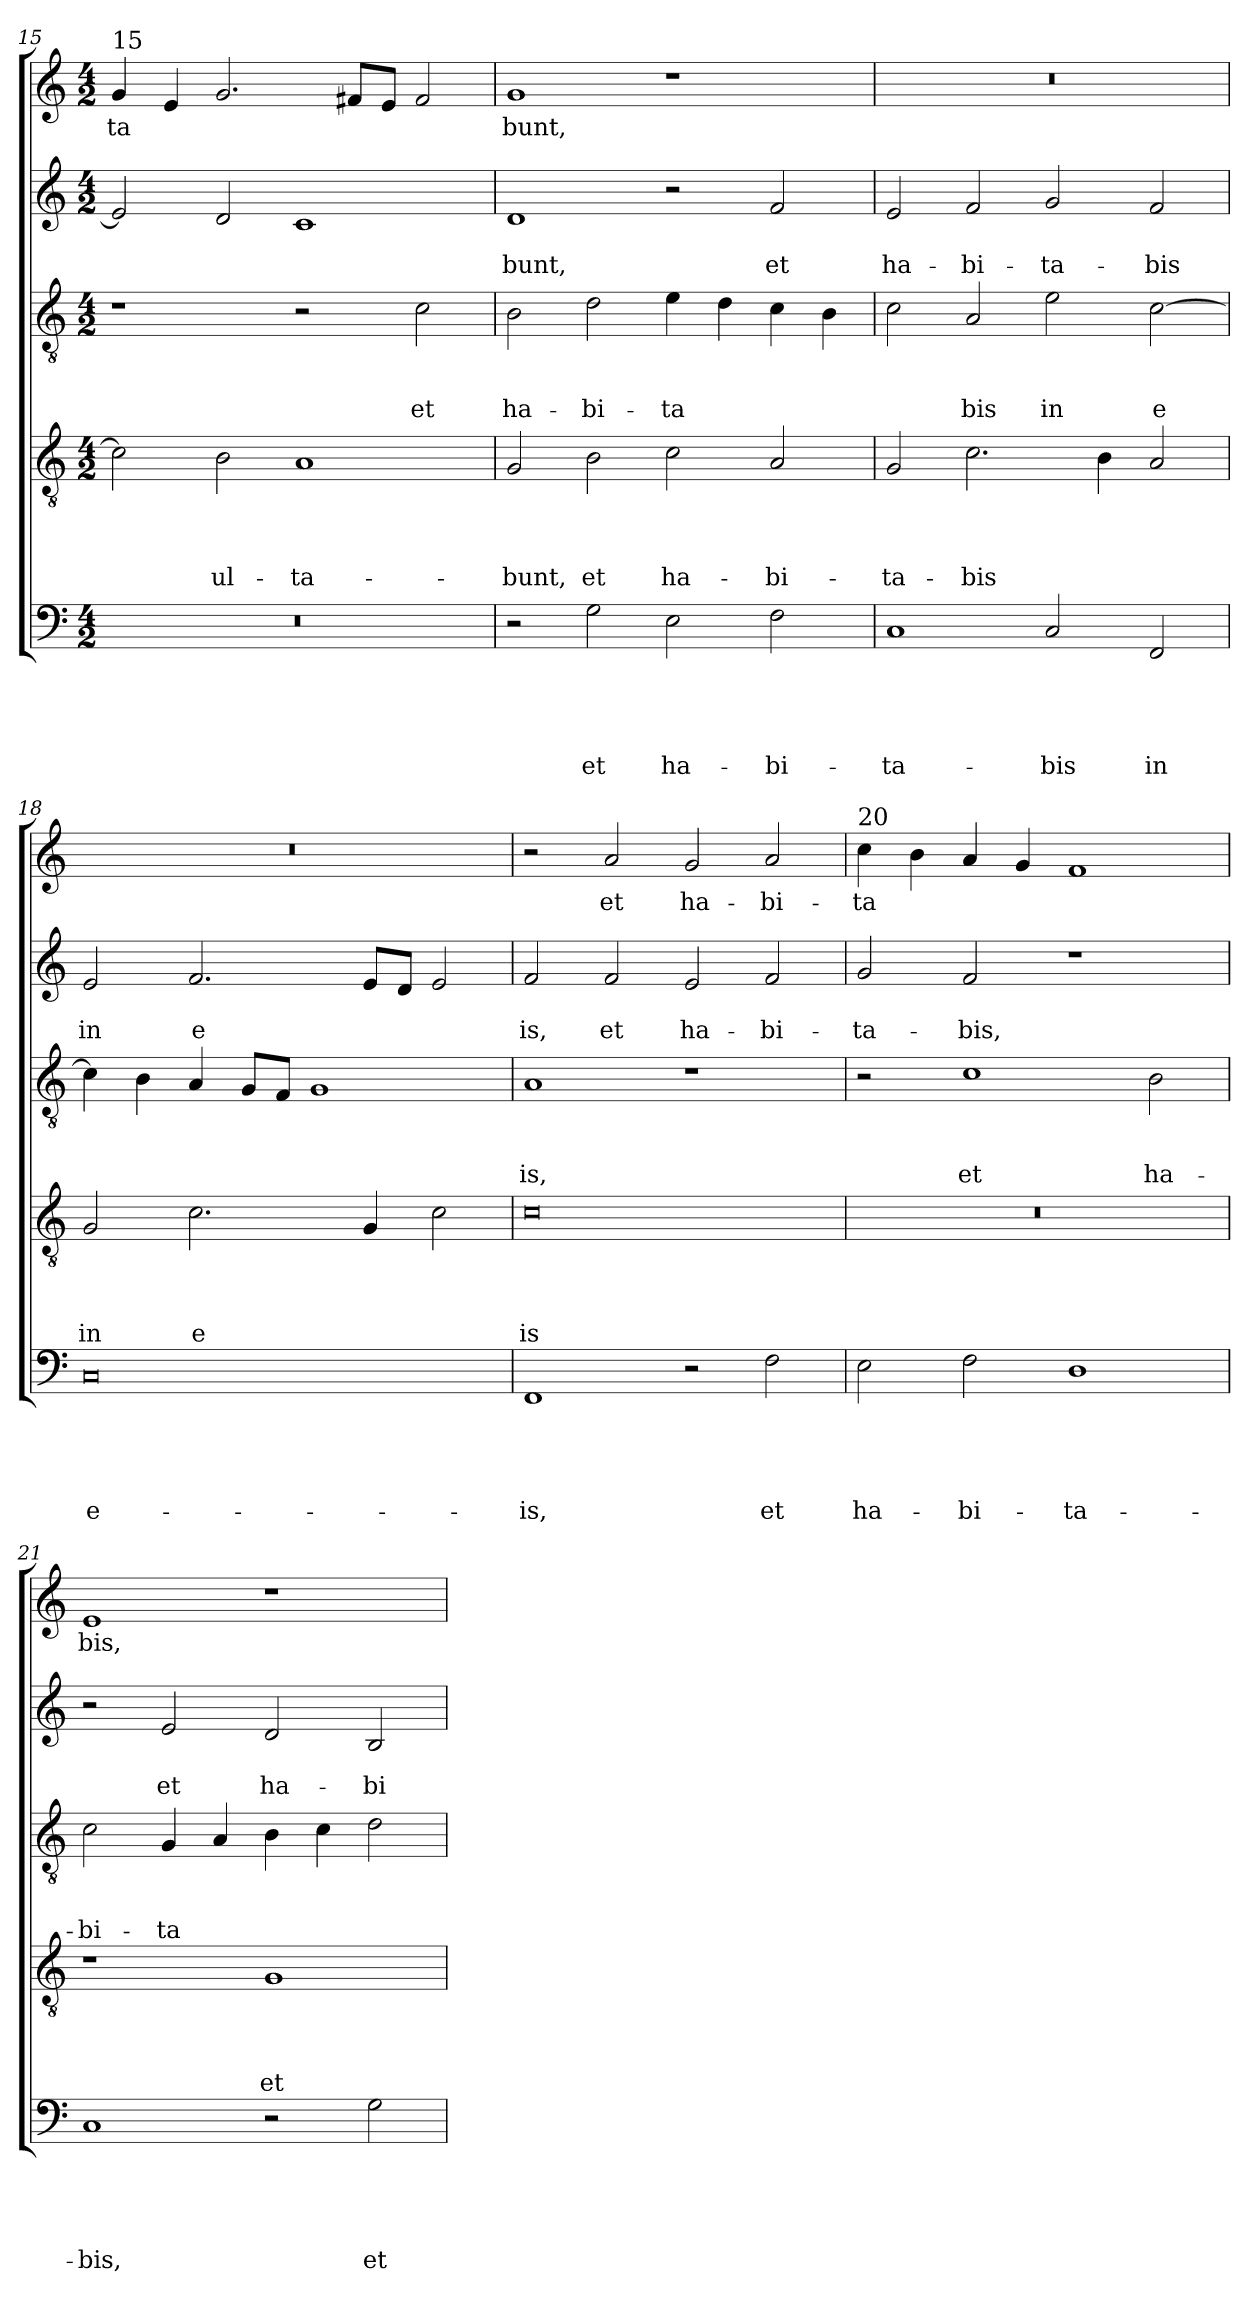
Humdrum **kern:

**kern	**text	**text	**text	**text	**text	**kern	**text	**text	**text	**text	**kern	**text	**text	**text	**kern	**text	**text	**kern	**text
*part5	*part5	*part5	*part5	*part5	*part5	*part4	*part4	*part4	*part4	*part4	*part3	*part3	*part3	*part3	*part2	*part2	*part2	*part1	*part1
*staff5	*staff5	*staff5	*staff5	*staff5	*staff5	*staff4	*staff4	*staff4	*staff4	*staff4	*staff3	*staff3	*staff3	*staff3	*staff2	*staff2	*staff2	*staff1	*staff1
*clefF4	*	*	*	*	*	*clefGv2	*	*	*	*	*clefGv2	*	*	*	*clefG2	*	*	*clefG2	*
*k[]	*	*	*	*	*	*k[]	*	*	*	*	*k[]	*	*	*	*k[]	*	*	*k[]	*
*C:	*	*	*	*	*	*C:	*	*	*	*	*C:	*	*	*	*C:	*	*	*C:	*
*M4/2	*	*	*	*	*	*M4/2	*	*	*	*	*M4/2	*	*	*	*M4/2	*	*	*M4/2	*
=15	=15	=15	=15	=15	=15	=15	=15	=15	=15	=15	=15	=15	=15	=15	=15	=15	=15	=15	=15
!	!	!	!	!	!	!	!	!	!	!	!	!	!	!	!	!	!	!LO:TX:a:t=15	!
!	!	!	!	!	!	!	!	!	!	!LO:LY:b	!	!	!	!	!	!	!	!	!LO:LY:b
0r	.	.	.	.	.	2c\]	.	.	.	­	1r	.	.	.	2e/]	.	.	4g/	-ta
.	.	.	.	.	.	.	.	.	.	.	.	.	.	.	.	.	.	4e/	.
!	!	!	!	!	!	!	!	!	!	!LO:LY:b	!	!	!	!	!	!	!LO:LY:b	!	!LO:LY:b
.	.	.	.	.	.	2B\	.	.	.	ul-	.	.	.	.	2d/	.	­	2.g/	­
!	!	!	!	!	!	!	!	!	!	!LO:LY:b	!	!	!	!	!	!	!LO:LY:b	!	!
.	.	.	.	.	.	1A	.	.	.	-ta-	2r	.	.	.	1c	.	­	.	.
!	!	!	!	!	!	!	!	!	!	!	!	!	!	!	!	!	!	!	!LO:LY:b
.	.	.	.	.	.	.	.	.	.	.	.	.	.	.	.	.	.	8f#/L	­
.	.	.	.	.	.	.	.	.	.	.	.	.	.	.	.	.	.	8e/J	.
!	!	!	!	!	!	!	!	!	!	!	!	!	!	!LO:LY:b	!	!	!	!	!LO:LY:b
.	.	.	.	.	.	.	.	.	.	.	2c\	.	.	et	.	.	.	2f#/	­
=16	=16	=16	=16	=16	=16	=16	=16	=16	=16	=16	=16	=16	=16	=16	=16	=16	=16	=16	=16
!	!	!	!	!	!	!	!	!	!	!LO:LY:b	!	!	!	!LO:LY:b	!	!	!LO:LY:b	!	!LO:LY:b
2r	.	.	.	.	.	2G/	.	.	.	-bunt,	2B\	.	.	ha-	1d	.	bunt,	1g	bunt,
!	!	!	!	!	!LO:LY:b	!	!	!	!	!LO:LY:b	!	!	!	!LO:LY:b	!	!	!	!	!
2G\	.	.	.	.	et	2B\	.	.	.	et	2d\	.	.	-bi-	.	.	.	.	.
!	!	!	!	!	!LO:LY:b	!	!	!	!	!LO:LY:b	!	!	!	!LO:LY:b	!	!	!	!	!
2E\	.	.	.	.	ha-	2c\	.	.	.	ha-	4e\	.	.	-ta	2r	.	.	1r	.
!	!	!	!	!	!	!	!	!	!	!	!	!	!	!LO:LY:b	!	!	!	!	!
.	.	.	.	.	.	.	.	.	.	.	4d\	.	.	­	.	.	.	.	.
!	!	!	!	!	!LO:LY:b	!	!	!	!	!LO:LY:b	!	!	!	!	!	!	!LO:LY:b	!	!
2F\	.	.	.	.	-bi-	2A/	.	.	.	-bi-	4c\	.	.	.	2f/	.	et	.	.
!	!	!	!	!	!	!	!	!	!	!	!	!	!	!LO:LY:b	!	!	!	!	!
.	.	.	.	.	.	.	.	.	.	.	4B\	.	.	­	.	.	.	.	.
=17	=17	=17	=17	=17	=17	=17	=17	=17	=17	=17	=17	=17	=17	=17	=17	=17	=17	=17	=17
!	!	!	!	!	!LO:LY:b	!	!	!	!	!LO:LY:b	!	!	!	!LO:LY:b	!	!	!LO:LY:b	!	!
1C	.	.	.	.	-ta-	2G/	.	.	.	-ta-	2c\	.	.	­	2e/	.	ha-	0r	.
!	!	!	!	!	!	!	!	!	!	!LO:LY:b	!	!	!	!LO:LY:b	!	!	!LO:LY:b	!	!
.	.	.	.	.	.	2.c\	.	.	.	-bis	2A/	.	.	bis	2f/	.	-bi-	.	.
!	!	!	!	!	!LO:LY:b	!	!	!	!	!	!	!	!	!LO:LY:b	!	!	!LO:LY:b	!	!
2C/	.	.	.	.	-bis	.	.	.	.	.	2e\	.	.	in	2g/	.	-ta-	.	.
.	.	.	.	.	.	4B\	.	.	.	.	.	.	.	.	.	.	.	.	.
!	!	!	!	!	!LO:LY:b	!	!	!	!	!	!	!	!	!LO:LY:b	!	!	!LO:LY:b	!	!
2FF/	.	.	.	.	in	2A/	.	.	.	.	[2c\	.	.	e	2f/	.	-bis	.	.
=18	=18	=18	=18	=18	=18	=18	=18	=18	=18	=18	=18	=18	=18	=18	=18	=18	=18	=18	=18
!	!	!	!	!	!LO:LY:b	!	!	!	!	!LO:LY:b	!	!	!	!LO:LY:b	!	!	!LO:LY:b	!	!
0C	.	.	.	.	e-	2G/	.	.	.	in	4c\]	.	.	­	2e/	.	in	0r	.
.	.	.	.	.	.	.	.	.	.	.	4B\	.	.	.	.	.	.	.	.
!	!	!	!	!	!	!	!	!	!	!LO:LY:b	!	!	!	!	!	!	!LO:LY:b	!	!
.	.	.	.	.	.	2.c\	.	.	.	e	4A/	.	.	.	2.f/	.	e	.	.
.	.	.	.	.	.	.	.	.	.	.	8G/L	.	.	.	.	.	.	.	.
!	!	!	!	!	!	!	!	!	!	!	!	!	!	!LO:LY:b	!	!	!	!	!
.	.	.	.	.	.	.	.	.	.	.	8F/J	.	.	­	.	.	.	.	.
!	!	!	!	!	!	!	!	!	!	!	!	!	!	!LO:LY:b	!	!	!	!	!
.	.	.	.	.	.	.	.	.	.	.	1G	.	.	­	.	.	.	.	.
!	!	!	!	!	!	!	!	!	!	!LO:LY:b	!	!	!	!	!	!	!LO:LY:b	!	!
.	.	.	.	.	.	4G/	.	.	.	­	.	.	.	.	8e/L	.	­	.	.
.	.	.	.	.	.	.	.	.	.	.	.	.	.	.	8d/J	.	.	.	.
!	!	!	!	!	!	!	!	!	!	!LO:LY:b	!	!	!	!	!	!	!LO:LY:b	!	!
.	.	.	.	.	.	2c\	.	.	.	­	.	.	.	.	2e/	.	­	.	.
!!LO:PB:g=z
=19	=19	=19	=19	=19	=19	=19	=19	=19	=19	=19	=19	=19	=19	=19	=19	=19	=19	=19	=19
!	!	!	!	!	!LO:LY:b	!	!	!	!	!LO:LY:b	!	!	!	!LO:LY:b	!	!	!LO:LY:b	!	!
1FF	.	.	.	.	-­is,	0c	.	.	.	­is	1A	.	.	­is,	2f/	.	­is,	2r	.
!	!	!	!	!	!	!	!	!	!	!	!	!	!	!	!	!	!LO:LY:b	!	!LO:LY:b
.	.	.	.	.	.	.	.	.	.	.	.	.	.	.	2f/	.	et	2a/	et
!	!	!	!	!	!	!	!	!	!	!	!	!	!	!	!	!	!LO:LY:b	!	!LO:LY:b
2r	.	.	.	.	.	.	.	.	.	.	1r	.	.	.	2e/	.	ha-	2g/	ha-
!	!	!	!	!	!LO:LY:b	!	!	!	!	!	!	!	!	!	!	!	!LO:LY:b	!	!LO:LY:b
2F\	.	.	.	.	et	.	.	.	.	.	.	.	.	.	2f/	.	-bi-	2a/	-bi-
=20	=20	=20	=20	=20	=20	=20	=20	=20	=20	=20	=20	=20	=20	=20	=20	=20	=20	=20	=20
!	!	!	!	!	!	!	!	!	!	!	!	!	!	!	!	!	!	!LO:TX:a:t=20	!
!	!	!	!	!	!LO:LY:b	!	!	!	!	!	!	!	!	!	!	!	!LO:LY:b	!	!LO:LY:b
2E\	.	.	.	.	ha-	0r	.	.	.	.	2r	.	.	.	2g/	.	-ta-	4cc\	-ta
.	.	.	.	.	.	.	.	.	.	.	.	.	.	.	.	.	.	4b\	.
!	!	!	!	!	!LO:LY:b	!	!	!	!	!	!	!	!	!LO:LY:b	!	!	!LO:LY:b	!	!LO:LY:b
2F\	.	.	.	.	-bi-	.	.	.	.	.	1c	.	.	et	2f/	.	-bis,	4a/	­
.	.	.	.	.	.	.	.	.	.	.	.	.	.	.	.	.	.	4g/	.
!	!	!	!	!	!LO:LY:b	!	!	!	!	!	!	!	!	!	!	!	!	!	!LO:LY:b
1D	.	.	.	.	-ta-	.	.	.	.	.	.	.	.	.	1r	.	.	1f	­
!	!	!	!	!	!	!	!	!	!	!	!	!	!	!LO:LY:b	!	!	!	!	!
.	.	.	.	.	.	.	.	.	.	.	2B\	.	.	ha-	.	.	.	.	.
=21	=21	=21	=21	=21	=21	=21	=21	=21	=21	=21	=21	=21	=21	=21	=21	=21	=21	=21	=21
!	!	!	!	!	!LO:LY:b	!	!	!	!	!	!	!	!	!LO:LY:b	!	!	!	!	!LO:LY:b
1C	.	.	.	.	-bis,	1r	.	.	.	.	2c\	.	.	-bi-	2r	.	.	1e	bis,
!	!	!	!	!	!	!	!	!	!	!	!	!	!	!LO:LY:b	!	!	!LO:LY:b	!	!
.	.	.	.	.	.	.	.	.	.	.	4G/	.	.	-ta	2e/	.	et	.	.
.	.	.	.	.	.	.	.	.	.	.	4A/	.	.	.	.	.	.	.	.
!	!	!	!	!	!	!	!	!	!	!LO:LY:b	!	!	!	!LO:LY:b	!	!	!LO:LY:b	!	!
2r	.	.	.	.	.	1G	.	.	.	et	4B\	.	.	­	2d/	.	ha-	1r	.
.	.	.	.	.	.	.	.	.	.	.	4c\	.	.	.	.	.	.	.	.
!	!	!	!	!	!LO:LY:b	!	!	!	!	!	!	!	!	!LO:LY:b	!	!	!LO:LY:b	!	!
2G\	.	.	.	.	et	.	.	.	.	.	2d\	.	.	­	2B/	.	-bi-	.	.
=	=	=	=	=	=	=	=	=	=	=	=	=	=	=	=	=	=	=	=
*-	*-	*-	*-	*-	*-	*-	*-	*-	*-	*-	*-	*-	*-	*-	*-	*-	*-	*-	*-
